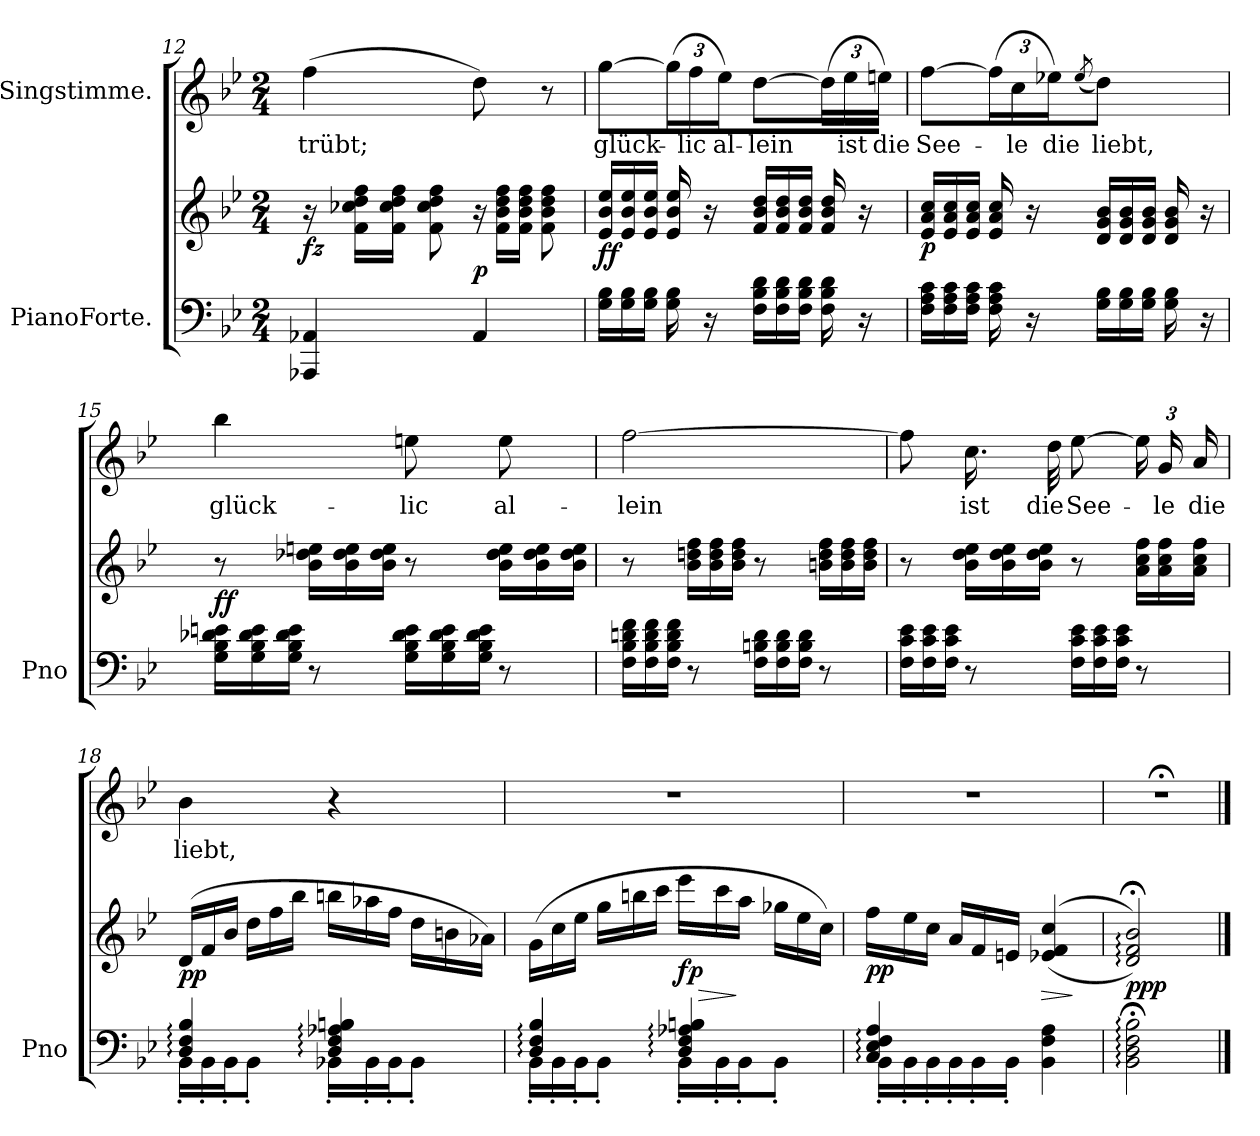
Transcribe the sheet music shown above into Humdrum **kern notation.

**kern	**kern	**dynam	**kern	**text
*part2	*part2	*part2	*part1	*part1
*staff3	*staff2	*staff2/3	*staff1	*staff1
*I"PianoForte.	*	*	*I"Singstimme.	*
*I'Pno	*	*	*	*
*clefF4	*clefG2	*	*clefG2	*
*k[b-e-]	*k[b-e-]	*	*k[b-e-]	*
*M2/4	*M2/4	*	*M2/4	*
*	*Xtuplet	*	*	*
=12	=12	=12	=12	=12
!	!	!LO:DY:b	!	!LO:LY:b
4AAA-X/ 4AA-X/	24r	fz	(>4ff\	-trübt;
.	24f\ 24cc-X\ 24dd\ 24ff\LL	.	.	.
.	24f\ 24cc-\ 24dd\ 24ff\JJ	.	.	.
.	8f\ 8cc-\ 8dd\ 8ff\	.	.	.
!	!	!LO:DY:b	!	!
4AA-/	24r	p	8dd\)	.
.	24f\ 24b-\ 24dd\ 24ff\LL	.	.	.
.	24f\ 24b-\ 24dd\ 24ff\JJ	.	.	.
.	8f\ 8b-\ 8dd\ 8ff\	.	8r	.
!!LO:LB:g=z
=13	=13	=13	=13	=13
*Xtuplet	*	*	*	*
!	!	!LO:DY:b	!	!LO:LY:b
24G\ 24B-\LL	24e-/ 24b-/ 24ee-/LL	ff	[8gg\L	glück-
24G\ 24B-\	24e-/ 24b-/ 24ee-/	.	.	.
24G\ 24B-\JJ	24e-/ 24b-/ 24ee-/JJ	.	.	.
*	*	*	*Xbrackettup	*
16G\ 16B-\	16e-/ 16b-/ 16ee-/	.	(>24gg\Jk]	.
!	!	!	!	!LO:LY:b
.	.	.	24ff\	-lic
16r	16r	.	.	.
!	!	!	!	!LO:LY:b
.	.	.	24ee-\)	al-
!	!	!	!	!LO:LY:b
24F\ 24B-\ 24d\LL	24f/ 24b-/ 24dd/LL	.	[8dd\L	-lein
24F\ 24B-\ 24d\	24f/ 24b-/ 24dd/	.	.	.
24F\ 24B-\ 24d\JJ	24f/ 24b-/ 24dd/JJ	.	.	.
16F\ 16B-\ 16d\	16f/ 16b-/ 16dd/	.	(>24dd\Jk]	.
!	!	!	!	!LO:LY:b
.	.	.	24ee-\	ist
16r	16r	.	.	.
!	!	!	!	!LO:LY:b
.	.	.	24een\)	die
=14	=14	=14	=14	=14
!	!	!LO:DY:b	!	!LO:LY:b
24F\ 24A\ 24c\LL	24e-/ 24a/ 24cc/LL	p	[8ff\L	See-
24F\ 24A\ 24c\	24e-/ 24a/ 24cc/	.	.	.
24F\ 24A\ 24c\JJ	24e-/ 24a/ 24cc/JJ	.	.	.
16F\ 16A\ 16c\	16e-/ 16a/ 16cc/	.	(>24ff\Jk]	.
!	!	!	!	!LO:LY:b
.	.	.	24cc\	-le
16r	16r	.	.	.
!	!	!	!	!LO:LY:b
.	.	.	24ee-X\)	die
.	.	.	(<8qee-/	.
!	!	!	!	!LO:LY:b
24G\ 24B-\LL	24d/ 24g/ 24b-/LL	.	4dd\)	liebt,
24G\ 24B-\	24d/ 24g/ 24b-/	.	.	.
24G\ 24B-\JJ	24d/ 24g/ 24b-/JJ	.	.	.
16G\ 16B-\	16d/ 16g/ 16b-/	.	.	.
16r	16r	.	.	.
!!LO:LB:g=z
=15	=15	=15	=15	=15
!	!	!LO:DY:b	!	!LO:LY:b
24G\ 24B-\ 24d-X\ 24en\LL	8r	ff	4bb-\	glück-
24G\ 24B-\ 24d-\ 24e\	.	.	.	.
24G\ 24B-\ 24d-\ 24e\JJ	.	.	.	.
8r	24b-\ 24dd-X\ 24een\LL	.	.	.
.	24b-\ 24dd-\ 24ee\	.	.	.
.	24b-\ 24dd-\ 24ee\JJ	.	.	.
!	!	!	!	!LO:LY:b
24G\ 24B-\ 24d-\ 24e\LL	8r	.	8een\	-lic
24G\ 24B-\ 24d-\ 24e\	.	.	.	.
24G\ 24B-\ 24d-\ 24e\JJ	.	.	.	.
!	!	!	!	!LO:LY:b
8r	24b-\ 24dd-\ 24ee\LL	.	8ee\	al-
.	24b-\ 24dd-\ 24ee\	.	.	.
.	24b-\ 24dd-\ 24ee\JJ	.	.	.
=16	=16	=16	=16	=16
!	!	!	!	!LO:LY:b
24F\ 24B-\ 24dn\ 24f\LL	8r	.	[2ff\	-lein
24F\ 24B-\ 24d\ 24f\	.	.	.	.
24F\ 24B-\ 24d\ 24f\JJ	.	.	.	.
8r	24b-\ 24ddn\ 24ff\LL	.	.	.
.	24b-\ 24dd\ 24ff\	.	.	.
.	24b-\ 24dd\ 24ff\JJ	.	.	.
24F\ 24Bn\ 24d\LL	8r	.	.	.
24F\ 24B\ 24d\	.	.	.	.
24F\ 24B\ 24d\JJ	.	.	.	.
8r	24bn\ 24dd\ 24ff\LL	.	.	.
.	24b\ 24dd\ 24ff\	.	.	.
.	24b\ 24dd\ 24ff\JJ	.	.	.
!!LO:PB:g=z
=17	=17	=17	=17	=17
24F\ 24c\ 24e-\LL	8r	.	8ff\]	.
24F\ 24c\ 24e-\	.	.	.	.
24F\ 24c\ 24e-\JJ	.	.	.	.
!	!	!	!	!LO:LY:b
8r	24b-\ 24dd\ 24ee-\LL	.	16.cc\	ist
.	24b-\ 24dd\ 24ee-\	.	.	.
.	24b-\ 24dd\ 24ee-\JJ	.	.	.
!	!	!	!	!LO:LY:b
.	.	.	32dd\	die
!	!	!	!	!LO:LY:b
24F\ 24c\ 24e-\LL	8r	.	[8ee-\	See-
24F\ 24c\ 24e-\	.	.	.	.
24F\ 24c\ 24e-\JJ	.	.	.	.
8r	24a\ 24cc\ 24ff\LL	.	24ee-\]	.
!	!	!	!	!LO:LY:b
.	24a\ 24cc\ 24ff\	.	24g/	-le
!	!	!	!	!LO:LY:b
.	24a\ 24cc\ 24ff\JJ	.	24a/	die
=18	=18	=18	=18	=18
*^	*	*	*	*
!	!	!	!LO:DY:b	!	!LO:LY:b
4D/: 4F/: 4B-/:	24BB-'\LL	(>24d/LL	pp	4b-\	liebt,
.	24BB-'\	24f/	.	.	.
.	24BB-'\J	24b-/JJ	.	.	.
.	8BB-'\J	24dd\LL	.	.	.
.	.	24ff\	.	.	.
.	.	24bb-\JJ	.	.	.
4D/: 4F/: 4A-X/: 4Bn/:	24BB-X'\LL	24bbn\LL	.	4r	.
.	24BB-'\	24aa-X\	.	.	.
.	24BB-'\J	24ff\JJ	.	.	.
.	8BB-'\J	24dd\LL	.	.	.
.	.	24bn\	.	.	.
.	.	24a-X\JJ)	.	.	.
!!LO:LB:g=z
=19	=19	=19	=19	=19	=19
4D/: 4F/: 4B-/:	24BB-'\LL	(>24g\LL	.	2r	.
.	24BB-'\	24cc\	.	.	.
.	24BB-'\J	24ee-\JJ	.	.	.
.	8BB-'\J	24gg\LL	.	.	.
.	.	24bbn\	.	.	.
.	.	24ccc\JJ	.	.	.
!	!	!	!LO:DY:b	!	!
4D/: 4F/: 4A-X/: 4Bn/:	24BB-'\LL	24eee-\LL	fp	.	.
!	!	!	!LO:HP:b	!	!
.	24BB-'\	24ccc\	>	.	.
.	24BB-'\J	24aa\JJ	]	.	.
.	8BB-'\J	24gg-X\LL	.	.	.
.	.	24ee-\	.	.	.
.	.	24cc\JJ)	.	.	.
=20	=20	=20	=20	=20	=20
!	!	!	!LO:DY:b	!	!
4C/: 4E-/: 4F/: 4A/:	24BB-'\LL	24ff\LL	pp	2r	.
.	24BB-'\	24ee-\	.	.	.
.	24BB-'\	24cc\JJ	.	.	.
.	24BB-'\	24a/LL	.	.	.
.	24BB-'\	24f/	.	.	.
.	24BB-'\JJ	24en/JJ	.	.	.
!	!	!	!LO:HP:b	!	!
4BB-\ 4F\ 4A\	4ryy	(<(>4e-X/ 4f/ 4cc/	>	.	.
*v	*v	*	*	*	*
.	.	]	.	.
=21	=21	=21	=21	=21
!	!	!LO:DY:b	!	!
2BB-\;<: 2D\;<: 2F\;<: 2B-\;<:	2d/;<: 2f/;<: 2b-/;<:))	ppp	2r;<	.
==	==	==	==	==
*-	*-	*-	*-	*-
